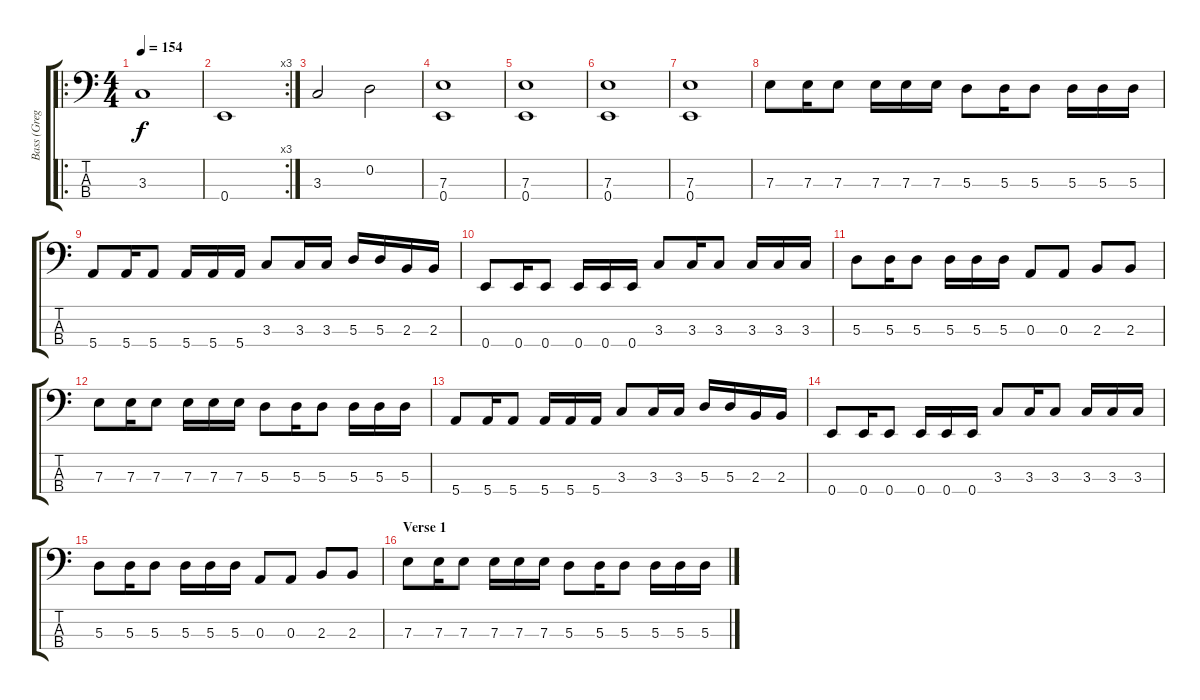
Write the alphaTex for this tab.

\track ("Bass (Greg K)" "Bass (Greg") {instrument electricbassfinger}
\staff {score tabs}
\tuning (G2 D2 A1 E1) {hide}
\ro
\ts (4 4)
\tempo 154
\clef f4
\ks c
3.3.1{dy f instrument electricbassfinger} |
\rc 3
0.4.1 |
3.3.2 0.2.2 |
(7.3 0.4).1 |
(7.3 0.4).1 |
(7.3 0.4).1 |
(7.3 0.4).1 |
7.3.8 7.3.16 7.3.8 7.3.16 7.3.16 7.3.16 5.3.8 5.3.16 5.3.8 5.3.16 5.3.16 5.3.16 |
5.4.8 5.4.16 5.4.8 5.4.16 5.4.16 5.4.16 3.3.8 3.3.16 3.3.16 5.3.16 5.3.16 2.3.16 2.3.16 |
0.4.8 0.4.16 0.4.8 0.4.16 0.4.16 0.4.16 3.3.8 3.3.16 3.3.8 3.3.16 3.3.16 3.3.16 |
5.3.8 5.3.16 5.3.8 5.3.16 5.3.16 5.3.16 0.3.8 0.3.8 2.3.8 2.3.8 |
7.3.8 7.3.16 7.3.8 7.3.16 7.3.16 7.3.16 5.3.8 5.3.16 5.3.8 5.3.16 5.3.16 5.3.16 |
5.4.8 5.4.16 5.4.8 5.4.16 5.4.16 5.4.16 3.3.8 3.3.16 3.3.16 5.3.16 5.3.16 2.3.16 2.3.16 |
0.4.8 0.4.16 0.4.8 0.4.16 0.4.16 0.4.16 3.3.8 3.3.16 3.3.8 3.3.16 3.3.16 3.3.16 |
5.3.8 5.3.16 5.3.8 5.3.16 5.3.16 5.3.16 0.3.8 0.3.8 2.3.8 2.3.8 |
\section ("" "Verse 1")
7.3.8 7.3.16 7.3.8 7.3.16 7.3.16 7.3.16 5.3.8 5.3.16 5.3.8 5.3.16 5.3.16 5.3.16
